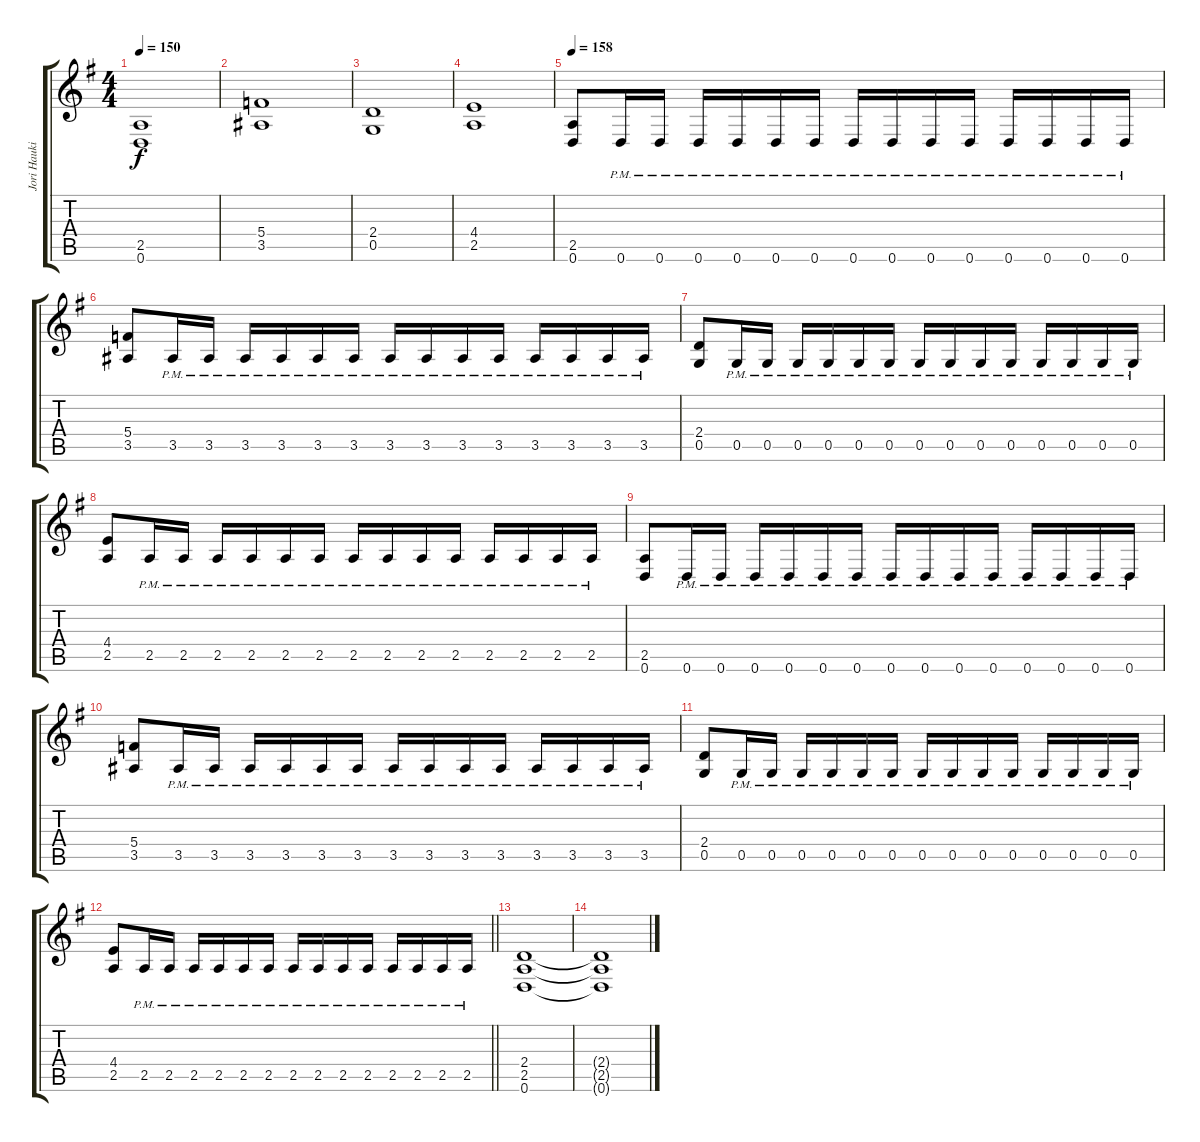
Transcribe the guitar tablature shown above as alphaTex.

\track ("Jori Haukio (guitar)" "Jori Hauki") {instrument distortionguitar}
\staff {score tabs}
\tuning (D4 A3 F3 C3 G2 D2) {hide}
\ts (4 4)
\tempo 150
\clef g2
\ks eminor
(2.5 0.6).1{dy f} |
(5.4 3.5).1 |
(2.4 0.5).1 |
(4.4 2.5).1 |
\tempo 158
(2.5 0.6).8 0.6{pm}.16 0.6{pm}.16 0.6{pm}.16 0.6{pm}.16 0.6{pm}.16 0.6{pm}.16 0.6{pm}.16 0.6{pm}.16 0.6{pm}.16 0.6{pm}.16 0.6{pm}.16 0.6{pm}.16 0.6{pm}.16 0.6{pm}.16 |
(5.4 3.5).8 3.5{pm}.16 3.5{pm}.16 3.5{pm}.16 3.5{pm}.16 3.5{pm}.16 3.5{pm}.16 3.5{pm}.16 3.5{pm}.16 3.5{pm}.16 3.5{pm}.16 3.5{pm}.16 3.5{pm}.16 3.5{pm}.16 3.5{pm}.16 |
(2.4 0.5).8 0.5{pm}.16 0.5{pm}.16 0.5{pm}.16 0.5{pm}.16 0.5{pm}.16 0.5{pm}.16 0.5{pm}.16 0.5{pm}.16 0.5{pm}.16 0.5{pm}.16 0.5{pm}.16 0.5{pm}.16 0.5{pm}.16 0.5{pm}.16 |
(4.4 2.5).8 2.5{pm}.16 2.5{pm}.16 2.5{pm}.16 2.5{pm}.16 2.5{pm}.16 2.5{pm}.16 2.5{pm}.16 2.5{pm}.16 2.5{pm}.16 2.5{pm}.16 2.5{pm}.16 2.5{pm}.16 2.5{pm}.16 2.5{pm}.16 |
(2.5 0.6).8 0.6{pm}.16 0.6{pm}.16 0.6{pm}.16 0.6{pm}.16 0.6{pm}.16 0.6{pm}.16 0.6{pm}.16 0.6{pm}.16 0.6{pm}.16 0.6{pm}.16 0.6{pm}.16 0.6{pm}.16 0.6{pm}.16 0.6{pm}.16 |
(5.4 3.5).8 3.5{pm}.16 3.5{pm}.16 3.5{pm}.16 3.5{pm}.16 3.5{pm}.16 3.5{pm}.16 3.5{pm}.16 3.5{pm}.16 3.5{pm}.16 3.5{pm}.16 3.5{pm}.16 3.5{pm}.16 3.5{pm}.16 3.5{pm}.16 |
(2.4 0.5).8 0.5{pm}.16 0.5{pm}.16 0.5{pm}.16 0.5{pm}.16 0.5{pm}.16 0.5{pm}.16 0.5{pm}.16 0.5{pm}.16 0.5{pm}.16 0.5{pm}.16 0.5{pm}.16 0.5{pm}.16 0.5{pm}.16 0.5{pm}.16 |
\barLineRight lightlight
(4.4 2.5).8 2.5{pm}.16 2.5{pm}.16 2.5{pm}.16 2.5{pm}.16 2.5{pm}.16 2.5{pm}.16 2.5{pm}.16 2.5{pm}.16 2.5{pm}.16 2.5{pm}.16 2.5{pm}.16 2.5{pm}.16 2.5{pm}.16 2.5{pm}.16 |
(2.4 2.5 0.6).1 |
(2.4{t} 2.5{t} 0.6{t}).1
